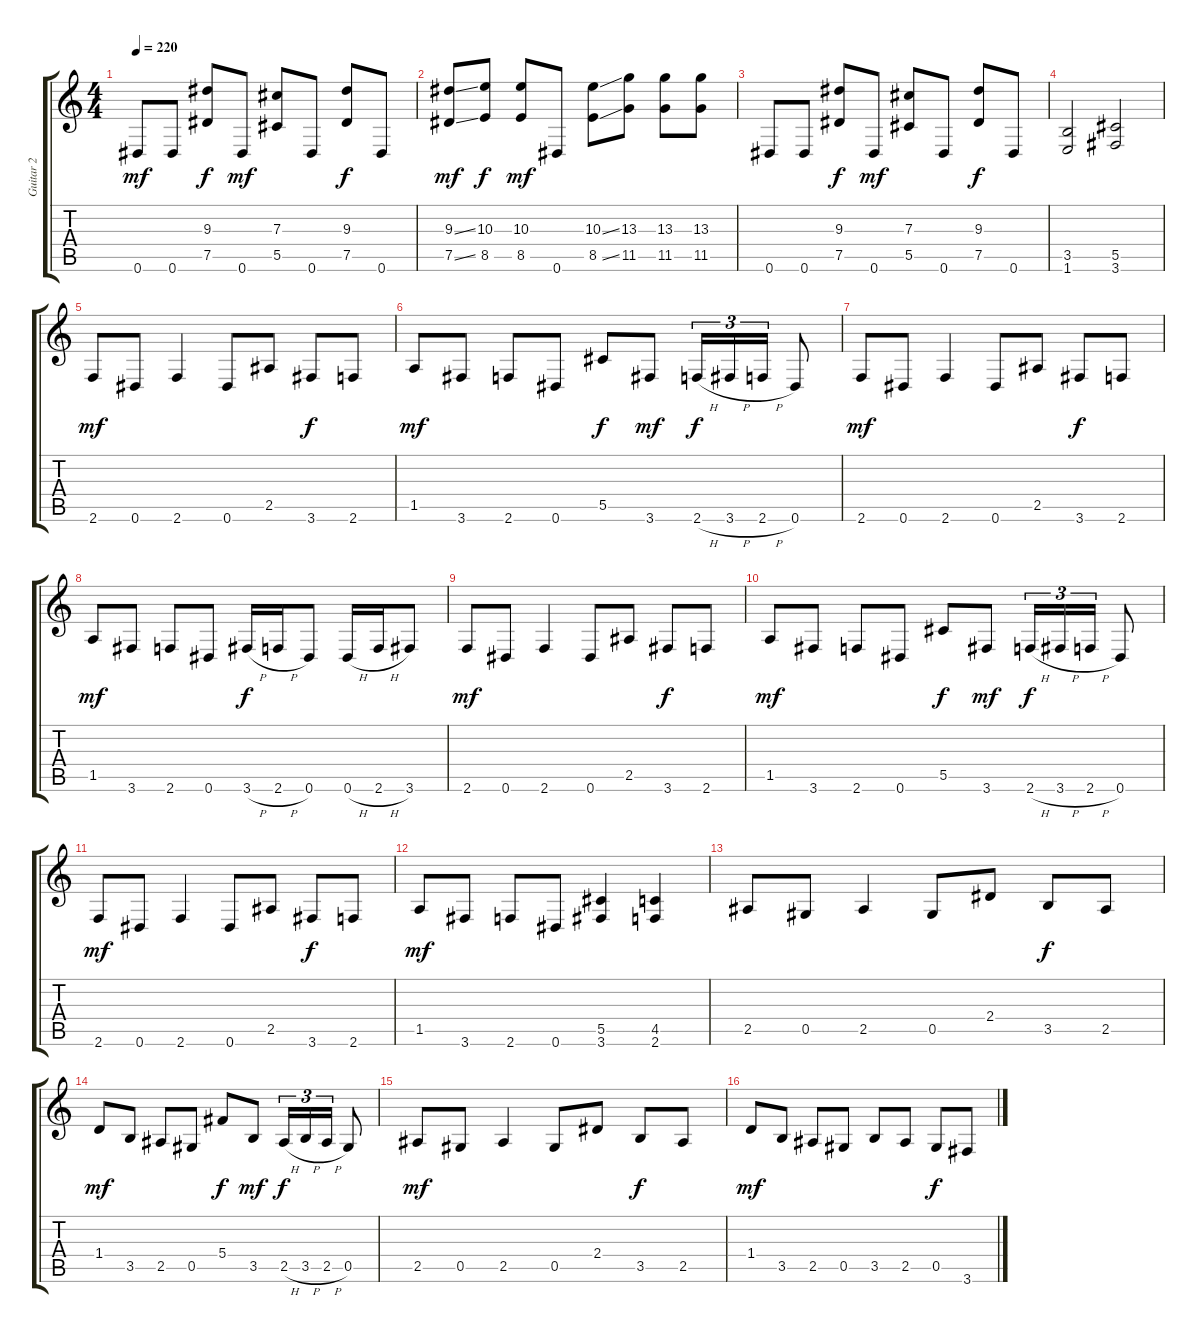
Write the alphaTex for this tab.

\track ("Guitar 2" "Guitar 2") {instrument distortionguitar}
\staff {score tabs}
\tuning (Eb4 Bb3 Gb3 Db3 Ab2 Eb2) {hide}
\ts (4 4)
\tempo 220
\clef g2
\ks c
0.6.8{dy mf} 0.6.8 (9.3 7.5).8{dy f} 0.6.8{dy mf} (7.3 5.5).8 0.6.8 (9.3 7.5).8{dy f} 0.6.8 |
(9.3{ss} 7.5{ss}).8{dy mf} (10.3 8.5).8{dy f} (10.3 8.5).8{dy mf} 0.6.8 (10.3{ss} 8.5{ss}).8 (13.3 11.5).8 (13.3 11.5).8 (13.3 11.5).8 |
0.6.8 0.6.8 (9.3 7.5).8{dy f} 0.6.8{dy mf} (7.3 5.5).8 0.6.8 (9.3 7.5).8{dy f} 0.6.8 |
(3.5 1.6).2 (5.5 3.6).2 |
2.6.8{dy mf} 0.6.8 2.6.4 0.6.8 2.5.8 3.6.8{dy f} 2.6.8 |
1.5.8{dy mf} 3.6.8 2.6.8 0.6.8 5.5.8{dy f} 3.6.8{dy mf} 2.6{h}.16{tu (3 2) dy f} 3.6{h}.16{tu (3 2)} 2.6{h}.16{tu (3 2)} 0.6.8 |
2.6.8{dy mf} 0.6.8 2.6.4 0.6.8 2.5.8 3.6.8{dy f} 2.6.8 |
1.5.8{dy mf} 3.6.8 2.6.8 0.6.8 3.6{h}.16{dy f} 2.6{h}.16 0.6.8 0.6{h}.16 2.6{h}.16 3.6.8 |
2.6.8{dy mf} 0.6.8 2.6.4 0.6.8 2.5.8 3.6.8{dy f} 2.6.8 |
1.5.8{dy mf} 3.6.8 2.6.8 0.6.8 5.5.8{dy f} 3.6.8{dy mf} 2.6{h}.16{tu (3 2) dy f} 3.6{h}.16{tu (3 2)} 2.6{h}.16{tu (3 2)} 0.6.8 |
2.6.8{dy mf} 0.6.8 2.6.4 0.6.8 2.5.8 3.6.8{dy f} 2.6.8 |
1.5.8{dy mf} 3.6.8 2.6.8 0.6.8 (5.5 3.6).4 (4.5 2.6).4 |
2.5.8 0.5.8 2.5.4 0.5.8 2.4.8 3.5.8{dy f} 2.5.8 |
1.4.8{dy mf} 3.5.8 2.5.8 0.5.8 5.4.8{dy f} 3.5.8{dy mf} 2.5{h}.16{tu (3 2) dy f} 3.5{h}.16{tu (3 2)} 2.5{h}.16{tu (3 2)} 0.5.8 |
2.5.8{dy mf} 0.5.8 2.5.4 0.5.8 2.4.8 3.5.8{dy f} 2.5.8 |
1.4.8{dy mf} 3.5.8 2.5.8 0.5.8 3.5.8 2.5.8 0.5.8{dy f} 3.6.8
